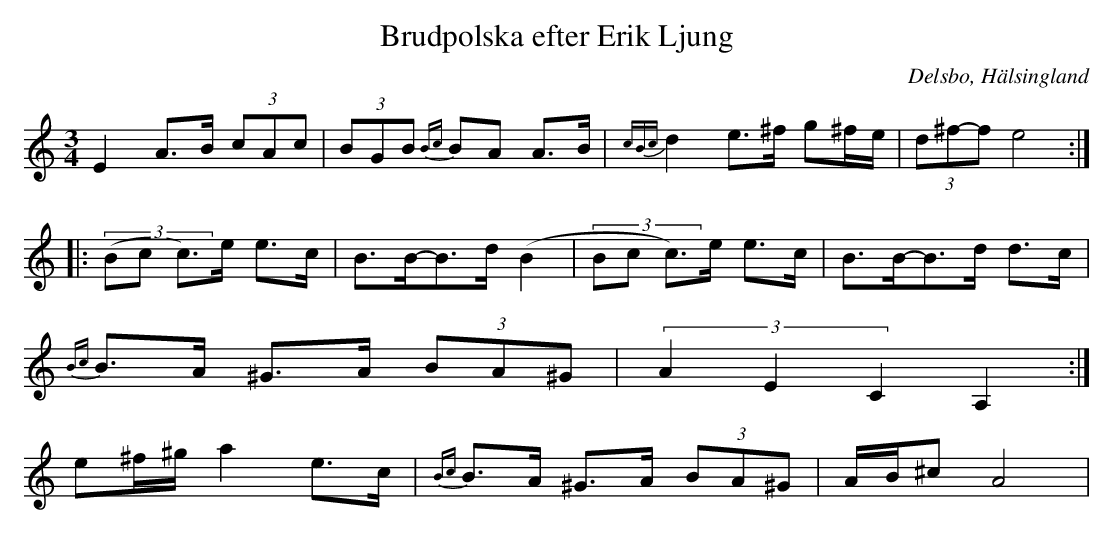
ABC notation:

X:1
T: Brudpolska efter Erik Ljung
O: Delsbo, Hälsingland
M: 3/4
L: 1/8
K: Am
E2 A>B (3cAc| (3BGB {Bc}BA A>B|{cBc}d2 e>^f g^f/e/|(3d^f-f e4 :|
|:((3Bc c)>e e>c|B>B-B>d (B2|(3Bc c)>e e>c|B>B-B>d d>c|
{Bc}B>A ^G>A (3BA^G|(3A2E2C2 A,2:|
e^f/^g/ a2 e>c|{Bc}B>A ^G>A (3BA^G|A/B/^c A4|
